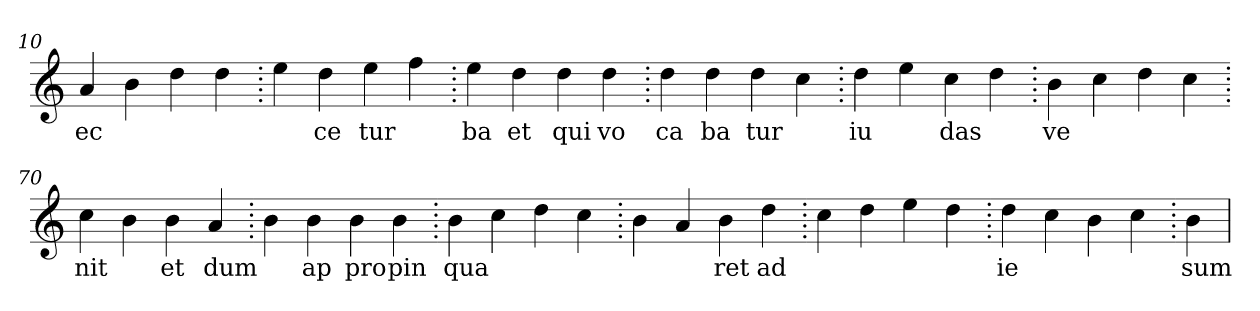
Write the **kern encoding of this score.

**kern	**text
*part1	*part1
*staff1	*staff1
*clefG2	*
=10.	=10.
4a	ec
4b	.
4dd	.
4dd	.
=20.	=20.
4ee	.
4dd	ce
4ee	tur
4ff	.
=30.	=30.
4ee	ba
4dd	et
4dd	qui
4dd	vo
=40.	=40.
4dd	ca
4dd	ba
4dd	tur
4cc	.
=50.	=50.
4dd	iu
4ee	.
4cc	das
4dd	.
=60.	=60.
4b	ve
4cc	.
4dd	.
4cc	.
=70.	=70.
4cc	nit
4b	.
4b	et
4a	dum
=80.	=80.
4b	.
4b	ap
4b	pro
4b	pin
=90.	=90.
4b	qua
4cc	.
4dd	.
4cc	.
=100.	=100.
4b	.
4a	.
4b	ret
4dd	ad
=110.	=110.
4cc	.
4dd	.
4ee	.
4dd	.
=120.	=120.
4dd	ie
4cc	.
4b	.
4cc	.
=130.	=130.
4b	sum
=	=
*-	*-
